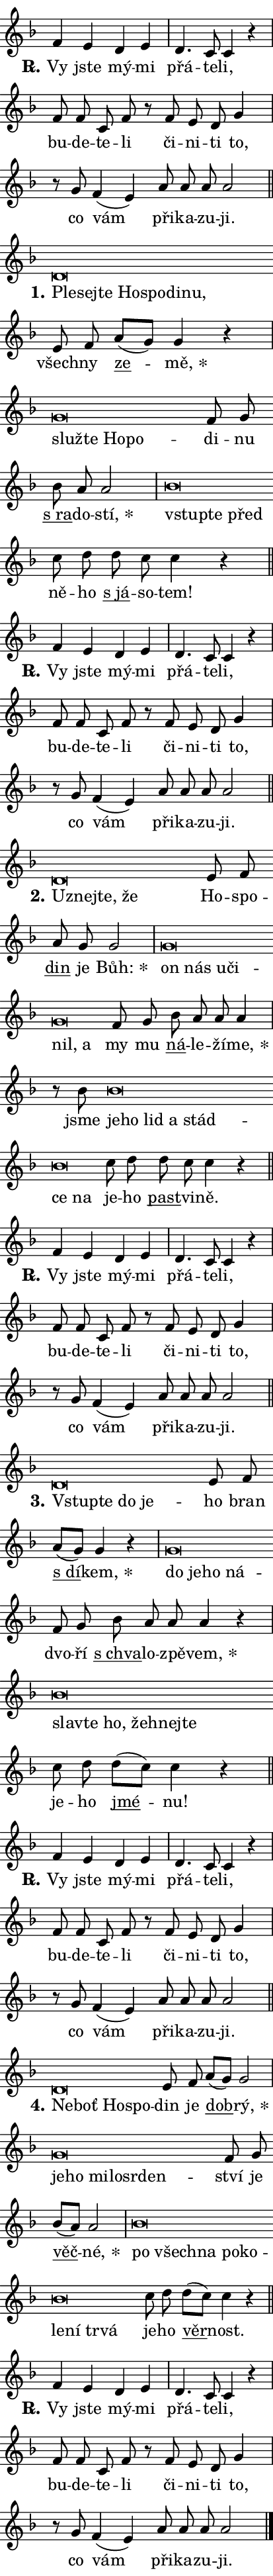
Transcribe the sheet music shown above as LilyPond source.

\version "2.24.0"
\header { tagline = "" }
\paper {
  indent = 0\cm
  top-margin = 0\cm
  right-margin = 0\cm
  bottom-margin = 0\cm
  left-margin = 0\cm
  paper-width = 7\cm
  page-breaking = #ly:one-page-breaking
  system-system-spacing.basic-distance = #11
  score-system-spacing.basic-distance = #11
  ragged-last = ##f
}


%% Author: Thomas Morley
%% https://lists.gnu.org/archive/html/lilypond-user/2020-05/msg00002.html
#(define (line-position grob)
"Returns position of @var[grob} in current system:
   @code{'start}, if at first time-step
   @code{'end}, if at last time-step
   @code{'middle} otherwise
"
  (let* ((col (ly:item-get-column grob))
         (ln (ly:grob-object col 'left-neighbor))
         (rn (ly:grob-object col 'right-neighbor))
         (col-to-check-left (if (ly:grob? ln) ln col))
         (col-to-check-right (if (ly:grob? rn) rn col))
         (break-dir-left
           (and
             (ly:grob-property col-to-check-left 'non-musical #f)
             (ly:item-break-dir col-to-check-left)))
         (break-dir-right
           (and
             (ly:grob-property col-to-check-right 'non-musical #f)
             (ly:item-break-dir col-to-check-right))))
        (cond ((eqv? 1 break-dir-left) 'start)
              ((eqv? -1 break-dir-right) 'end)
              (else 'middle))))

#(define (tranparent-at-line-position vctor)
  (lambda (grob)
  "Relying on @code{line-position} select the relevant enry from @var{vctor}.
Used to determine transparency,"
    (case (line-position grob)
      ((end) (not (vector-ref vctor 0)))
      ((middle) (not (vector-ref vctor 1)))
      ((start) (not (vector-ref vctor 2))))))

noteHeadBreakVisibility =
#(define-music-function (break-visibility)(vector?)
"Makes @code{NoteHead}s transparent relying on @var{break-visibility}"
#{
  \override NoteHead.transparent =
    #(tranparent-at-line-position break-visibility)
#})

#(define delete-ledgers-for-transparent-note-heads
  (lambda (grob)
    "Reads whether a @code{NoteHead} is transparent.
If so this @code{NoteHead} is removed from @code{'note-heads} from
@var{grob}, which is supposed to be @code{LedgerLineSpanner}.
As a result ledgers are not printed for this @code{NoteHead}"
    (let* ((nhds-array (ly:grob-object grob 'note-heads))
           (nhds-list
             (if (ly:grob-array? nhds-array)
                 (ly:grob-array->list nhds-array)
                 '()))
           ;; Relies on the transparent-property being done before
           ;; Staff.LedgerLineSpanner.after-line-breaking is executed.
           ;; This is fragile ...
           (to-keep
             (remove
               (lambda (nhd)
                 (ly:grob-property nhd 'transparent #f))
               nhds-list)))
      ;; TODO find a better method to iterate over grob-arrays, similiar
      ;; to filter/remove etc for lists
      ;; For now rebuilt from scratch
      (set! (ly:grob-object grob 'note-heads)  '())
      (for-each
        (lambda (nhd)
          (ly:pointer-group-interface::add-grob grob 'note-heads nhd))
        to-keep))))

hideNotes = {
  \noteHeadBreakVisibility #begin-of-line-visible
}
unHideNotes = {
  \noteHeadBreakVisibility #all-visible
}

% work-around for resetting accidentals
% https://lilypond.org/doc/v2.23/Documentation/notation/displaying-rhythms#unmetered-music
cadenzaMeasure = {
  \cadenzaOff
  \partial 1024 s1024
  \cadenzaOn
}

#(define-markup-command (accent layout props text) (markup?)
  "Underline accented syllable"
  (interpret-markup layout props
    #{\markup \override #'(offset . 4.3) \underline { #text }#}))

responsum = \markup \concat {
  "R" \hspace #-1.05 \path #0.1 #'((moveto 0 0.07) (lineto 0.9 0.8)) \hspace #0.05 "."
}

\layout {
    \context {
        \Staff
        \remove "Time_signature_engraver"
        \override LedgerLineSpanner.after-line-breaking = #delete-ledgers-for-transparent-note-heads
    }
    \context {
        \Voice {
            \override NoteHead.output-attributes = #'((class . "notehead"))
            \override Hairpin.height = #0.55
        }
    }
    \context {
        \Lyrics {
            \override StanzaNumber.output-attributes = #'((class . "stanzanumber"))
            \override LyricSpace.minimum-distance = #0.9
            \override LyricText.font-name = #"TeX Gyre Schola"
            \override LyricText.font-size = 1
            \override StanzaNumber.font-name = #"TeX Gyre Schola Bold"
            \override StanzaNumber.font-size = 1
        }
    }
}

% magnetic-lyrics.ily
%
%   written by
%     Jean Abou Samra <jean@abou-samra.fr>
%     Werner Lemberg <wl@gnu.org>
%
%   adapted by
%     Jiri Hon <jiri.hon@gmail.com>
%
% Version 2022-Apr-15

% https://www.mail-archive.com/lilypond-user@gnu.org/msg149350.html

#(define (Left_hyphen_pointer_engraver context)
   "Collect syllable-hyphen-syllable occurrences in lyrics and store
them in properties.  This engraver only looks to the left.  For
example, if the lyrics input is @code{foo -- bar}, it does the
following.

@itemize @bullet
@item
Set the @code{text} property of the @code{LyricHyphen} grob between
@q{foo} and @q{bar} to @code{foo}.

@item
Set the @code{left-hyphen} property of the @code{LyricText} grob with
text @q{foo} to the @code{LyricHyphen} grob between @q{foo} and
@q{bar}.
@end itemize

Use this auxiliary engraver in combination with the
@code{lyric-@/text::@/apply-@/magnetic-@/offset!} hook."
   (let ((hyphen #f)
         (text #f))
     (make-engraver
      (acknowledgers
       ((lyric-syllable-interface engraver grob source-engraver)
        (set! text grob)))
      (end-acknowledgers
       ((lyric-hyphen-interface engraver grob source-engraver)
        ;(when (not (grob::has-interface grob 'lyric-space-interface))
          (set! hyphen grob)));)
      ((stop-translation-timestep engraver)
       (when (and text hyphen)
         (ly:grob-set-object! text 'left-hyphen hyphen))
       (set! text #f)
       (set! hyphen #f)))))

#(define (lyric-text::apply-magnetic-offset! grob)
   "If the space between two syllables is less than the value in
property @code{LyricText@/.details@/.squash-threshold}, move the right
syllable to the left so that it gets concatenated with the left
syllable.

Use this function as a hook for
@code{LyricText@/.after-@/line-@/breaking} if the
@code{Left_@/hyphen_@/pointer_@/engraver} is active."
   (let ((hyphen (ly:grob-object grob 'left-hyphen #f)))
     (when hyphen
       (let ((left-text (ly:spanner-bound hyphen LEFT)))
         (when (grob::has-interface left-text 'lyric-syllable-interface)
           (let* ((common (ly:grob-common-refpoint grob left-text X))
                  (this-x-ext (ly:grob-extent grob common X))
                  (left-x-ext
                   (begin
                     ;; Trigger magnetism for left-text.
                     (ly:grob-property left-text 'after-line-breaking)
                     (ly:grob-extent left-text common X)))
                  ;; `delta` is the gap width between two syllables.
                  (delta (- (interval-start this-x-ext)
                            (interval-end left-x-ext)))
                  (details (ly:grob-property grob 'details))
                  (threshold (assoc-get 'squash-threshold details 0.2)))
             (when (< delta threshold)
               (let* (;; We have to manipulate the input text so that
                      ;; ligatures crossing syllable boundaries are not
                      ;; disabled.  For languages based on the Latin
                      ;; script this is essentially a beautification.
                      ;; However, for non-Western scripts it can be a
                      ;; necessity.
                      (lt (ly:grob-property left-text 'text))
                      (rt (ly:grob-property grob 'text))
                      (is-space (grob::has-interface hyphen 'lyric-space-interface))
                      (space (if is-space " " ""))
                      (space-markup (grob-interpret-markup grob " "))
                      (space-size (interval-length (ly:stencil-extent space-markup X)))
                      (extra-delta (if is-space space-size 0))
                      ;; Append new syllable.
                      (ltrt-space (if (and (string? lt) (string? rt))
                                (string-append lt space rt)
                                (make-concat-markup (list lt space rt))))
                      ;; Right-align `ltrt` to the right side.
                      (ltrt-space-markup (grob-interpret-markup
                               grob
                               (make-translate-markup
                                (cons (interval-length this-x-ext) 0)
                                (make-right-align-markup ltrt-space)))))
                 (begin
                   ;; Don't print `left-text`.
                   (ly:grob-set-property! left-text 'stencil #f)
                   ;; Set text and stencil (which holds all collected
                   ;; syllables so far) and shift it to the left.
                   (ly:grob-set-property! grob 'text ltrt-space)
                   (ly:grob-set-property! grob 'stencil ltrt-space-markup)
                   (ly:grob-translate-axis! grob (- (- delta extra-delta)) X))))))))))


#(define (lyric-hyphen::displace-bounds-first grob)
   ;; Make very sure this callback isn't triggered too early.
   (let ((left (ly:spanner-bound grob LEFT))
         (right (ly:spanner-bound grob RIGHT)))
     (ly:grob-property left 'after-line-breaking)
     (ly:grob-property right 'after-line-breaking)
     (ly:lyric-hyphen::print grob)))

squashThreshold = #0.4

\layout {
  \context {
    \Lyrics
    \consists #Left_hyphen_pointer_engraver
    \override LyricText.after-line-breaking =
      #lyric-text::apply-magnetic-offset!
    \override LyricHyphen.stencil = #lyric-hyphen::displace-bounds-first
    \override LyricText.details.squash-threshold = \squashThreshold
    \override LyricHyphen.minimum-distance = 0
    \override LyricHyphen.minimum-length = \squashThreshold
  }
}

squash = \override LyricText.details.squash-threshold = 9999
unSquash = \override LyricText.details.squash-threshold = \squashThreshold

left = \override LyricText.self-alignment-X = #LEFT
unLeft = \revert LyricText.self-alignment-X

starOffset = #(lambda (grob) 
                (let ((x_offset (ly:self-alignment-interface::aligned-on-x-parent grob)))
                  (if (= x_offset 0) 0 (+ x_offset 1.2))))

star = #(define-music-function (syllable)(string?)
"Append star separator at the end of a syllable"
#{
  \once \override LyricText.X-offset = #starOffset
  \lyricmode { \markup {
    #syllable
    \override #'((font-name . "TeX Gyre Schola Bold")) \hspace #0.2 \lower #0.65 \larger "*"
  } }
#})

starAccent = #(define-music-function (syllable)(string?)
"Append star separator at the end of a syllable and make accent"
#{
  \once \override LyricText.X-offset = #starOffset
  \lyricmode { \markup {
    \accent #syllable
    \override #'((font-name . "TeX Gyre Schola Bold")) \hspace #0.2 \lower #0.65 \larger "*"
  } }
#})

breath = #(define-music-function (syllable)(string?)
"Append breathing indicator at the end of a syllable"
#{
  \lyricmode { \markup { #syllable "+" } }
#})

optionalBreath = #(define-music-function (syllable)(string?)
"Append optional breathing indicator at the end of a syllable"
#{
  \lyricmode { \markup { #syllable "(+)" } }
#})


\score {
    <<
        \new Voice = "melody" { \cadenzaOn \key f \major \relative { f'4 e d e \cadenzaMeasure \bar "|" d4. c8 c4 r \cadenzaMeasure \bar "|" f8 f c f \bar "" r f e d g4 \cadenzaMeasure \bar "|" r8 g f4( e) \bar "" a8 a a a2 \cadenzaMeasure \bar "||" \break } }
        \new Lyrics \lyricsto "melody" { \lyricmode { \set stanza = \responsum
Vy jste mý -- mi přá -- te -- li, bu -- de -- te -- li či -- ni -- ti to, co vám při -- ka -- zu -- ji. } }
    >>
    \layout {}
}

\score {
    <<
        \new Voice = "melody" { \cadenzaOn \key f \major \relative { d'\breve*1/16 \hideNotes \breve*1/16 \bar "" \breve*1/16 \bar "" \breve*1/16 \bar "" \breve*1/16 \bar "" \breve*1/16 \breve*1/16 \bar "" \unHideNotes e8 f \bar "" a[( g)] g4 r \cadenzaMeasure \bar "|" g\breve*1/16 \hideNotes \breve*1/16 \bar "" \breve*1/16 \breve*1/16 \bar "" \unHideNotes f8 g \bar "" bes a a2 \cadenzaMeasure \bar "|" bes\breve*1/16 \hideNotes \breve*1/16 \breve*1/16 \bar "" \unHideNotes c8 d \bar "" d c c4 r \cadenzaMeasure \bar "||" \break } }
        \new Lyrics \lyricsto "melody" { \lyricmode { \set stanza = "1."
\left Ple -- \squash sej -- te Ho -- spo -- di -- nu, \unLeft \unSquash všech -- ny \markup \accent ze -- \star mě, \left služ -- \squash te Ho -- po -- \unLeft \unSquash di -- nu \markup \accent "s ra" -- do -- \star stí, \left vstup -- \squash te před \unLeft \unSquash ně -- ho \markup \accent "s já" -- so -- tem! } }
    >>
    \layout {}
}

\score {
    <<
        \new Voice = "melody" { \cadenzaOn \key f \major \relative { f'4 e d e \cadenzaMeasure \bar "|" d4. c8 c4 r \cadenzaMeasure \bar "|" f8 f c f \bar "" r f e d g4 \cadenzaMeasure \bar "|" r8 g f4( e) \bar "" a8 a a a2 \cadenzaMeasure \bar "||" \break } }
        \new Lyrics \lyricsto "melody" { \lyricmode { \set stanza = \responsum
Vy jste mý -- mi přá -- te -- li, bu -- de -- te -- li či -- ni -- ti to, co vám při -- ka -- zu -- ji. } }
    >>
    \layout {}
}

\score {
    <<
        \new Voice = "melody" { \cadenzaOn \key f \major \relative { d'\breve*1/16 \hideNotes \breve*1/16 \bar "" \breve*1/16 \breve*1/16 \bar "" \unHideNotes e8 f \bar "" a g g2 \cadenzaMeasure \bar "|" g\breve*1/16 \hideNotes \breve*1/16 \bar "" \breve*1/16 \bar "" \breve*1/16 \bar "" \breve*1/16 \breve*1/16 \bar "" \unHideNotes f8 g \bar "" bes a a a4 \cadenzaMeasure \bar "|" r8 bes bes\breve*1/16 \hideNotes \breve*1/16 \bar "" \breve*1/16 \bar "" \breve*1/16 \bar "" \breve*1/16 \bar "" \breve*1/16 \breve*1/16 \bar "" \unHideNotes c8 d \bar "" d c c4 r \cadenzaMeasure \bar "||" \break } }
        \new Lyrics \lyricsto "melody" { \lyricmode { \set stanza = "2."
\left U -- \squash znej -- te, že \unLeft \unSquash Ho -- spo -- \markup \accent din je \star Bůh: \left on \squash nás u -- či -- nil, a \unLeft \unSquash my mu \markup \accent ná -- le -- ží -- \star me, jsme \left je -- \squash ho lid a stád -- ce na \unLeft \unSquash je -- ho \markup \accent past -- vi -- ně. } }
    >>
    \layout {}
}

\score {
    <<
        \new Voice = "melody" { \cadenzaOn \key f \major \relative { f'4 e d e \cadenzaMeasure \bar "|" d4. c8 c4 r \cadenzaMeasure \bar "|" f8 f c f \bar "" r f e d g4 \cadenzaMeasure \bar "|" r8 g f4( e) \bar "" a8 a a a2 \cadenzaMeasure \bar "||" \break } }
        \new Lyrics \lyricsto "melody" { \lyricmode { \set stanza = \responsum
Vy jste mý -- mi přá -- te -- li, bu -- de -- te -- li či -- ni -- ti to, co vám při -- ka -- zu -- ji. } }
    >>
    \layout {}
}

\score {
    <<
        \new Voice = "melody" { \cadenzaOn \key f \major \relative { d'\breve*1/16 \hideNotes \breve*1/16 \bar "" \breve*1/16 \breve*1/16 \bar "" \unHideNotes e8 f \bar "" a[( g)] g4 r \cadenzaMeasure \bar "|" g\breve*1/16 \hideNotes \breve*1/16 \bar "" \breve*1/16 \breve*1/16 \bar "" \unHideNotes f8 g \bar "" bes a a a4 r \cadenzaMeasure \bar "|" bes\breve*1/16 \hideNotes \breve*1/16 \bar "" \breve*1/16 \bar "" \breve*1/16 \bar "" \breve*1/16 \breve*1/16 \bar "" \unHideNotes c8 d \bar "" d[( c)] c4 r \cadenzaMeasure \bar "||" \break } }
        \new Lyrics \lyricsto "melody" { \lyricmode { \set stanza = "3."
\left Vstup -- \squash te do je -- \unLeft \unSquash ho bran \markup \accent "s dí" -- \star kem, \left do \squash je -- ho ná -- \unLeft \unSquash dvo -- ří \markup \accent "s chva" -- lo -- zpě -- \star vem, \left sla -- \squash vte ho, žeh -- nej -- te \unLeft \unSquash je -- ho \markup \accent jmé -- nu! } }
    >>
    \layout {}
}

\score {
    <<
        \new Voice = "melody" { \cadenzaOn \key f \major \relative { f'4 e d e \cadenzaMeasure \bar "|" d4. c8 c4 r \cadenzaMeasure \bar "|" f8 f c f \bar "" r f e d g4 \cadenzaMeasure \bar "|" r8 g f4( e) \bar "" a8 a a a2 \cadenzaMeasure \bar "||" \break } }
        \new Lyrics \lyricsto "melody" { \lyricmode { \set stanza = \responsum
Vy jste mý -- mi přá -- te -- li, bu -- de -- te -- li či -- ni -- ti to, co vám při -- ka -- zu -- ji. } }
    >>
    \layout {}
}

\score {
    <<
        \new Voice = "melody" { \cadenzaOn \key f \major \relative { d'\breve*1/16 \hideNotes \breve*1/16 \bar "" \breve*1/16 \breve*1/16 \bar "" \unHideNotes e8 f \bar "" a[( g)] g2 \cadenzaMeasure \bar "|" g\breve*1/16 \hideNotes \breve*1/16 \bar "" \breve*1/16 \bar "" \breve*1/16 \bar "" \breve*1/16 \breve*1/16 \bar "" \unHideNotes f8 g \bar "" bes[( a)] a2 \cadenzaMeasure \bar "|" bes\breve*1/16 \hideNotes \breve*1/16 \bar "" \breve*1/16 \bar "" \breve*1/16 \bar "" \breve*1/16 \bar "" \breve*1/16 \bar "" \breve*1/16 \bar "" \breve*1/16 \breve*1/16 \bar "" \unHideNotes c8 d \bar "" d[( c)] c4 r \cadenzaMeasure \bar "||" \break } }
        \new Lyrics \lyricsto "melody" { \lyricmode { \set stanza = "4."
\left Ne -- \squash boť Ho -- spo -- \unLeft \unSquash din je \markup \accent dob -- \star rý, \left je -- \squash ho mi -- lo -- sr -- den -- \unLeft \unSquash ství je \markup \accent věč -- \star né, \left po \squash všech -- na po -- ko -- le -- ní tr -- vá \unLeft \unSquash je -- ho \markup \accent věr -- nost. } }
    >>
    \layout {}
}

\score {
    <<
        \new Voice = "melody" { \cadenzaOn \key f \major \relative { f'4 e d e \cadenzaMeasure \bar "|" d4. c8 c4 r \cadenzaMeasure \bar "|" f8 f c f \bar "" r f e d g4 \cadenzaMeasure \bar "|" r8 g f4( e) \bar "" a8 a a a2 \cadenzaMeasure \bar "||" \break } \bar "|." }
        \new Lyrics \lyricsto "melody" { \lyricmode { \set stanza = \responsum
Vy jste mý -- mi přá -- te -- li, bu -- de -- te -- li či -- ni -- ti to, co vám při -- ka -- zu -- ji. } }
    >>
    \layout {}
}
